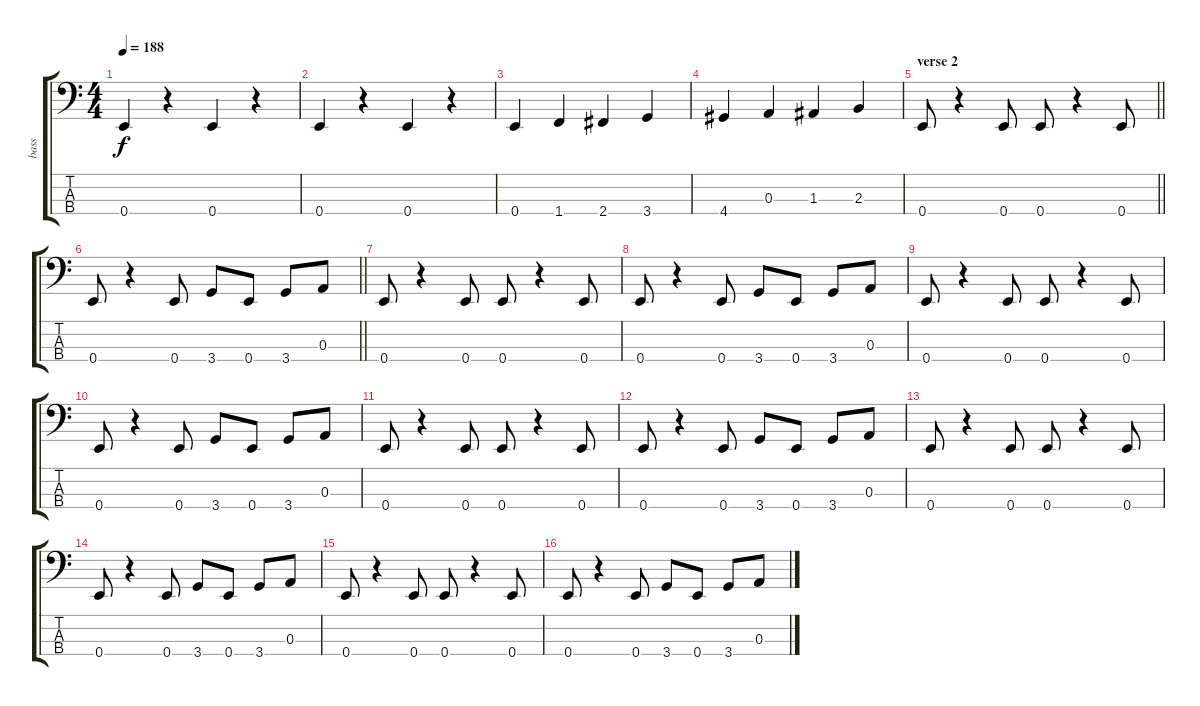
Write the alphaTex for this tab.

\track ("bass" "bass") {instrument electricbasspick}
\staff {score tabs}
\tuning (G2 D2 A1 E1) {hide}
\ts (4 4)
\tempo 188
\clef f4
\ks c
0.4.4{dy f} r.4 0.4.4 r.4 |
0.4.4 r.4 0.4.4 r.4 |
0.4.4 1.4.4 2.4.4 3.4.4 |
4.4.4 0.3.4 1.3.4 2.3.4 |
\section ("" "verse 2")
\barLineRight lightlight
0.4.8 r.4 0.4.8 0.4.8 r.4 0.4.8 |
\barLineRight lightlight
0.4.8 r.4 0.4.8 3.4.8 0.4.8 3.4.8 0.3.8 |
0.4.8 r.4 0.4.8 0.4.8 r.4 0.4.8 |
0.4.8 r.4 0.4.8 3.4.8 0.4.8 3.4.8 0.3.8 |
0.4.8 r.4 0.4.8 0.4.8 r.4 0.4.8 |
0.4.8 r.4 0.4.8 3.4.8 0.4.8 3.4.8 0.3.8 |
0.4.8 r.4 0.4.8 0.4.8 r.4 0.4.8 |
0.4.8 r.4 0.4.8 3.4.8 0.4.8 3.4.8 0.3.8 |
0.4.8 r.4 0.4.8 0.4.8 r.4 0.4.8 |
0.4.8 r.4 0.4.8 3.4.8 0.4.8 3.4.8 0.3.8 |
0.4.8 r.4 0.4.8 0.4.8 r.4 0.4.8 |
0.4.8 r.4 0.4.8 3.4.8 0.4.8 3.4.8 0.3.8
